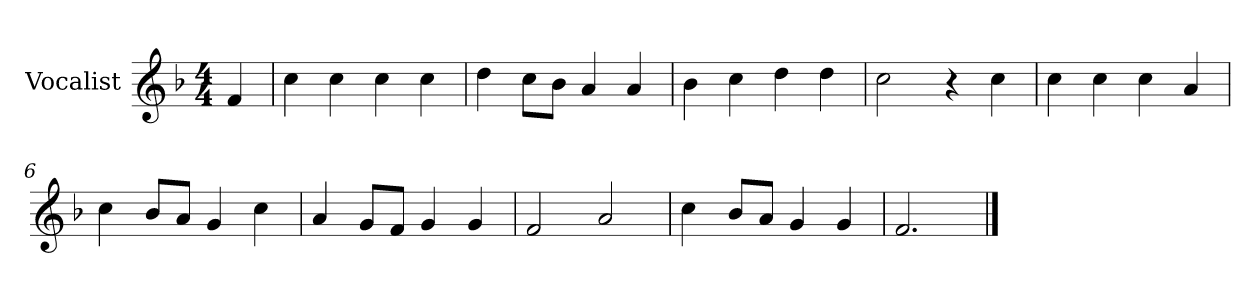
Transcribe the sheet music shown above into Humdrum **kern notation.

**kern
*part1
*staff1
*I"Vocalist
*k[b-]
*F:
*M4/4
=
4f
=1
4cc
4cc
4cc
4cc
=2
4dd
8ccL
8b-J
4a
4a
=3
4b-
4cc
4dd
4dd
=4
2cc
4r
4cc
=5
4cc
4cc
4cc
4a
=6
4cc
8b-L
8aJ
4g
4cc
=7
4a
8gL
8fJ
4g
4g
=8
2f
2a
=9
4cc
8b-L
8aJ
4g
4g
=10
2.f
==
*-
